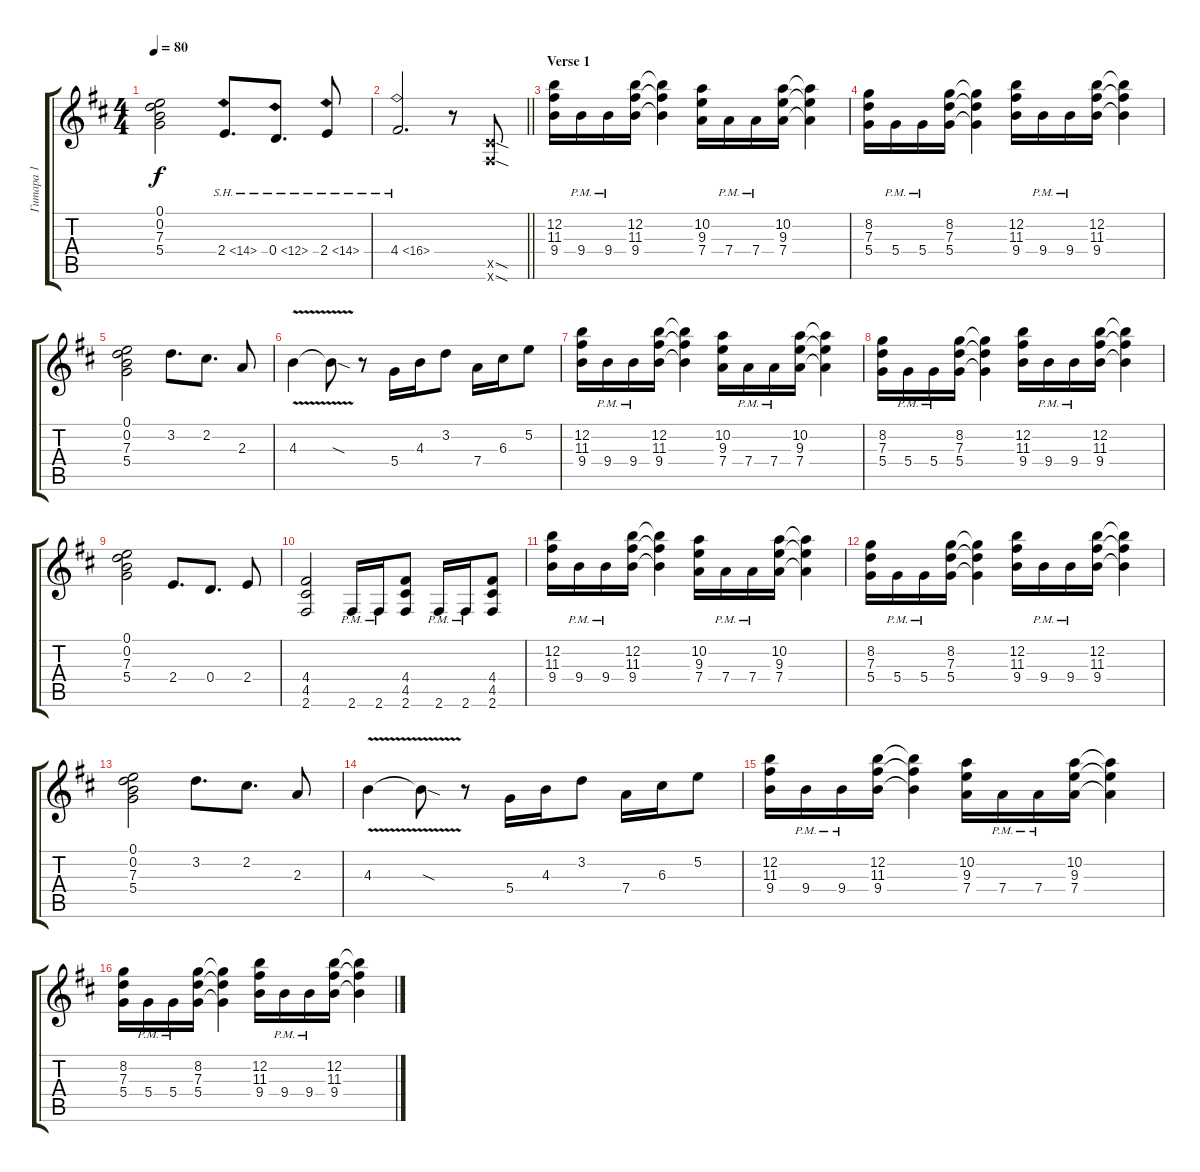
\track ("Гитара 1" "Гитара 1") {instrument distortionguitar}
\staff {score tabs}
\tuning (E4 B3 G3 D3 A2 E2) {hide}
\ts (4 4)
\tempo 80
\clef g2
\ks bminor
(0.1 0.2 7.3 5.4).2{dy f} 2.4{sh 12}.8{d} 0.4{sh 12}.8{d} 2.4{sh 12}.8 |
\barLineRight lightlight
4.4{sh 12}.2{d} r.8 (4.5{sod x} 2.6{sod x}).8 |
\section ("" "Verse 1")
(12.2 11.3 9.4).16 9.4{pm}.16 9.4{pm}.16 (12.2 11.3 9.4).16 (12.2{t} 11.3{t} 9.4{t}).4 (10.2 9.3 7.4).16 7.4{pm}.16 7.4{pm}.16 (10.2 9.3 7.4).16 (10.2{t} 9.3{t} 7.4{t}).4 |
(8.2 7.3 5.4).16 5.4{pm}.16 5.4{pm}.16 (8.2 7.3 5.4).16 (8.2{t} 7.3{t} 5.4{t}).4 (12.2 11.3 9.4).16 9.4{pm}.16 9.4{pm}.16 (12.2 11.3 9.4).16 (12.2{t} 11.3{t} 9.4{t}).4 |
(0.1 0.2 7.3 5.4).2 3.2.8{d} 2.2.8{d} 2.3.8 |
4.3{v}.4 4.3{sod t}.8 r.8 5.4.16 4.3.16 3.2.8 7.4.16 6.3.16 5.2.8 |
(12.2 11.3 9.4).16 9.4{pm}.16 9.4{pm}.16 (12.2 11.3 9.4).16 (12.2{t} 11.3{t} 9.4{t}).4 (10.2 9.3 7.4).16 7.4{pm}.16 7.4{pm}.16 (10.2 9.3 7.4).16 (10.2{t} 9.3{t} 7.4{t}).4 |
(8.2 7.3 5.4).16 5.4{pm}.16 5.4{pm}.16 (8.2 7.3 5.4).16 (8.2{t} 7.3{t} 5.4{t}).4 (12.2 11.3 9.4).16 9.4{pm}.16 9.4{pm}.16 (12.2 11.3 9.4).16 (12.2{t} 11.3{t} 9.4{t}).4 |
(0.1 0.2 7.3 5.4).2 2.4.8{d} 0.4.8{d} 2.4.8 |
(4.4 4.5 2.6).2 2.6{pm}.16 2.6{pm}.16 (4.4 4.5 2.6).8 2.6{pm}.16 2.6{pm}.16 (4.4 4.5 2.6).8 |
(12.2 11.3 9.4).16 9.4{pm}.16 9.4{pm}.16 (12.2 11.3 9.4).16 (12.2{t} 11.3{t} 9.4{t}).4 (10.2 9.3 7.4).16 7.4{pm}.16 7.4{pm}.16 (10.2 9.3 7.4).16 (10.2{t} 9.3{t} 7.4{t}).4 |
(8.2 7.3 5.4).16 5.4{pm}.16 5.4{pm}.16 (8.2 7.3 5.4).16 (8.2{t} 7.3{t} 5.4{t}).4 (12.2 11.3 9.4).16 9.4{pm}.16 9.4{pm}.16 (12.2 11.3 9.4).16 (12.2{t} 11.3{t} 9.4{t}).4 |
(0.1 0.2 7.3 5.4).2 3.2.8{d} 2.2.8{d} 2.3.8 |
4.3{v}.4 4.3{sod t}.8 r.8 5.4.16 4.3.16 3.2.8 7.4.16 6.3.16 5.2.8 |
(12.2 11.3 9.4).16 9.4{pm}.16 9.4{pm}.16 (12.2 11.3 9.4).16 (12.2{t} 11.3{t} 9.4{t}).4 (10.2 9.3 7.4).16 7.4{pm}.16 7.4{pm}.16 (10.2 9.3 7.4).16 (10.2{t} 9.3{t} 7.4{t}).4 |
(8.2 7.3 5.4).16 5.4{pm}.16 5.4{pm}.16 (8.2 7.3 5.4).16 (8.2{t} 7.3{t} 5.4{t}).4 (12.2 11.3 9.4).16 9.4{pm}.16 9.4{pm}.16 (12.2 11.3 9.4).16 (12.2{t} 11.3{t} 9.4{t}).4
